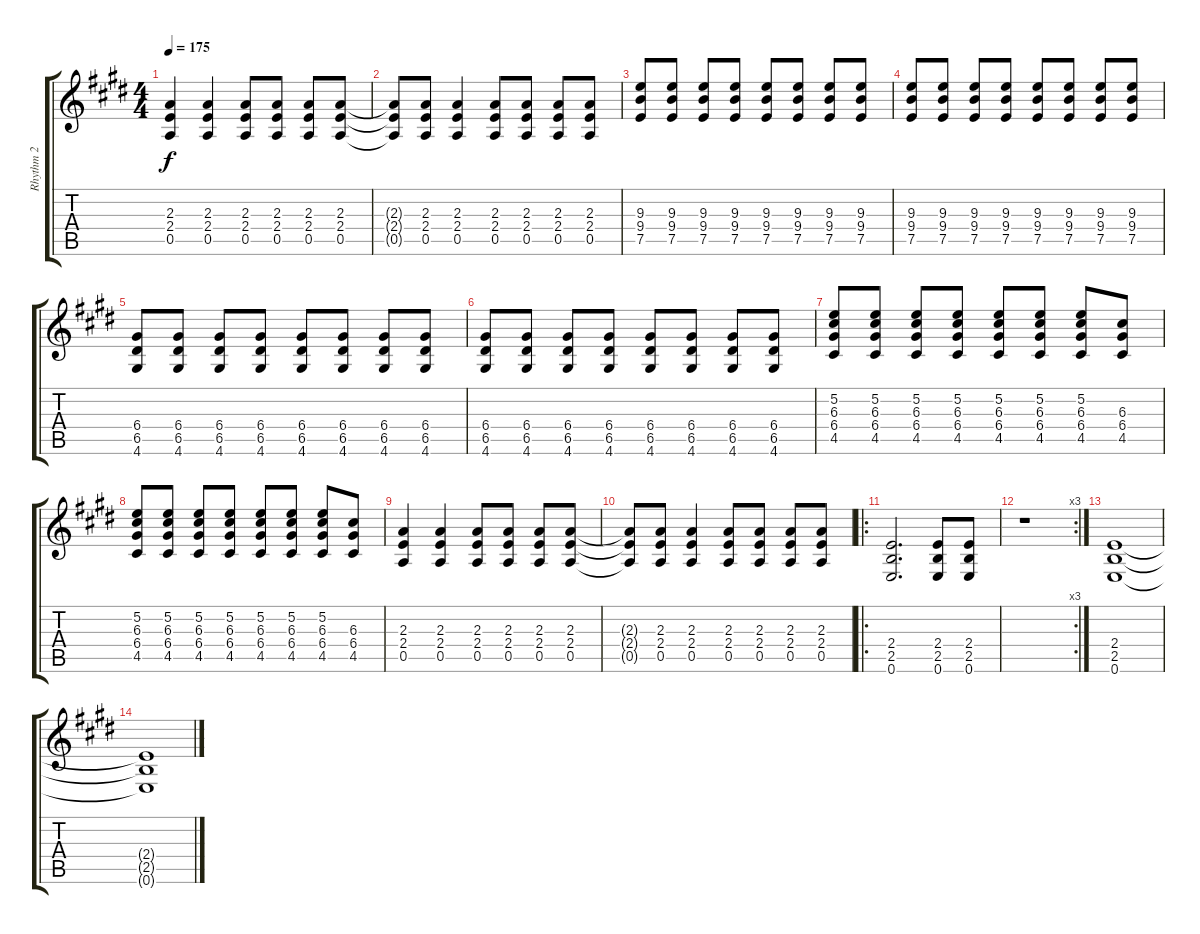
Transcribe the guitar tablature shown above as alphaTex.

\track ("Rhythm 2" "Rhythm 2") {instrument overdrivenguitar}
\staff {score tabs}
\tuning (E4 B3 G3 D3 A2 E2) {hide}
\ts (4 4)
\tempo 175
\clef g2
\ks e
(2.3 2.4 0.5).4{dy f} (2.3 2.4 0.5).4 (2.3 2.4 0.5).8 (2.3 2.4 0.5).8 (2.3 2.4 0.5).8 (2.3 2.4 0.5).8 |
(2.3{t} 2.4{t} 0.5{t}).8 (2.3 2.4 0.5).8 (2.3 2.4 0.5).4 (2.3 2.4 0.5).8 (2.3 2.4 0.5).8 (2.3 2.4 0.5).8 (2.3 2.4 0.5).8 |
(9.3 9.4 7.5).8 (9.3 9.4 7.5).8 (9.3 9.4 7.5).8 (9.3 9.4 7.5).8 (9.3 9.4 7.5).8 (9.3 9.4 7.5).8 (9.3 9.4 7.5).8 (9.3 9.4 7.5).8 |
(9.3 9.4 7.5).8 (9.3 9.4 7.5).8 (9.3 9.4 7.5).8 (9.3 9.4 7.5).8 (9.3 9.4 7.5).8 (9.3 9.4 7.5).8 (9.3 9.4 7.5).8 (9.3 9.4 7.5).8 |
(6.4 6.5 4.6).8 (6.4 6.5 4.6).8 (6.4 6.5 4.6).8 (6.4 6.5 4.6).8 (6.4 6.5 4.6).8 (6.4 6.5 4.6).8 (6.4 6.5 4.6).8 (6.4 6.5 4.6).8 |
(6.4 6.5 4.6).8 (6.4 6.5 4.6).8 (6.4 6.5 4.6).8 (6.4 6.5 4.6).8 (6.4 6.5 4.6).8 (6.4 6.5 4.6).8 (6.4 6.5 4.6).8 (6.4 6.5 4.6).8 |
(5.2 6.3 6.4 4.5).8 (5.2 6.3 6.4 4.5).8 (5.2 6.3 6.4 4.5).8 (5.2 6.3 6.4 4.5).8 (5.2 6.3 6.4 4.5).8 (5.2 6.3 6.4 4.5).8 (5.2 6.3 6.4 4.5).8 (6.3 6.4 4.5).8 |
(5.2 6.3 6.4 4.5).8 (5.2 6.3 6.4 4.5).8 (5.2 6.3 6.4 4.5).8 (5.2 6.3 6.4 4.5).8 (5.2 6.3 6.4 4.5).8 (5.2 6.3 6.4 4.5).8 (5.2 6.3 6.4 4.5).8 (6.3 6.4 4.5).8 |
(2.3 2.4 0.5).4 (2.3 2.4 0.5).4 (2.3 2.4 0.5).8 (2.3 2.4 0.5).8 (2.3 2.4 0.5).8 (2.3 2.4 0.5).8 |
(2.3{t} 2.4{t} 0.5{t}).8 (2.3 2.4 0.5).8 (2.3 2.4 0.5).4 (2.3 2.4 0.5).8 (2.3 2.4 0.5).8 (2.3 2.4 0.5).8 (2.3 2.4 0.5).8 |
\ro
(2.4 2.5 0.6).2{d} (2.4 2.5 0.6).8 (2.4 2.5 0.6).8 |
\rc 3
r.1 |
(2.4 2.5 0.6).1 |
(2.4{t} 2.5{t} 0.6{t}).1
